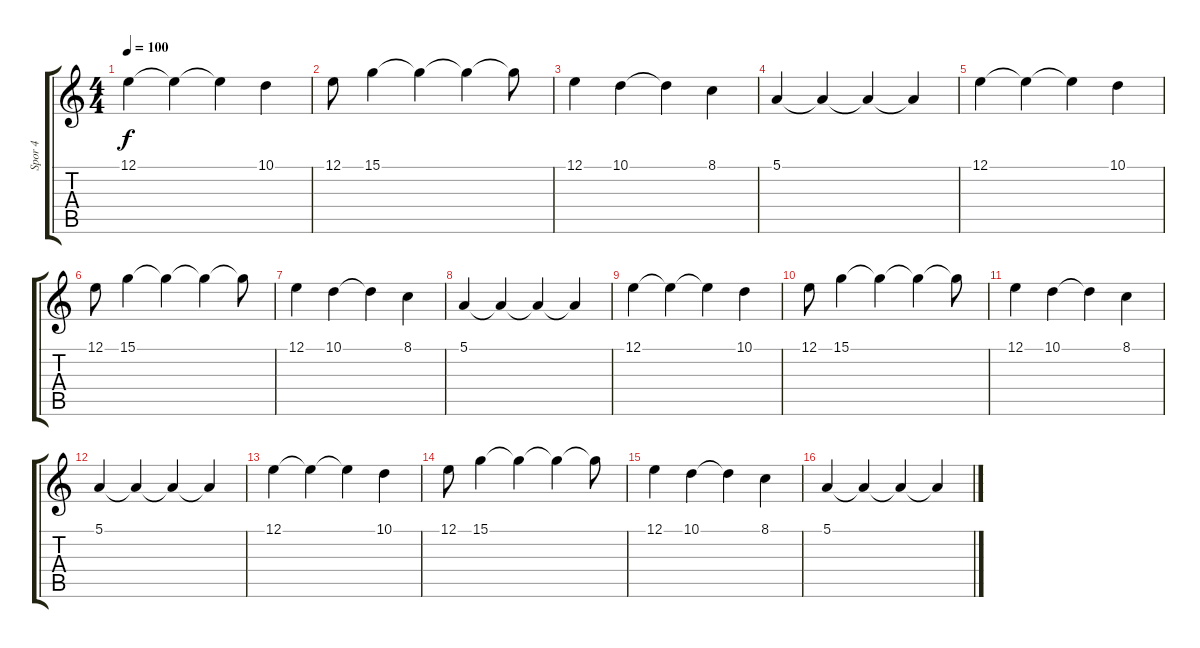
\track ("Spor 4" "Spor 4") {instrument flute}
\staff {score tabs}
\tuning (E4 B3 G3 D3 A2 E2) {hide}
\ts (4 4)
\tempo 100
\clef g2
\ks c
12.1.4{dy f volume 6 instrument flute} 12.1{t}.4{volume 7} 12.1{t}.4{volume 8} 10.1.4{volume 9} |
12.1.8{volume 10} 15.1.4{volume 11} 15.1{t}.4{volume 12} 15.1{t}.4{volume 13} 15.1{t}.8 |
12.1.4 10.1.4 10.1{t}.4 8.1.4 |
5.1.4 5.1{t}.4 5.1{t}.4 5.1{t}.4 |
12.1.4 12.1{t}.4 12.1{t}.4 10.1.4 |
12.1.8 15.1.4 15.1{t}.4 15.1{t}.4 15.1{t}.8 |
12.1.4 10.1.4 10.1{t}.4 8.1.4 |
5.1.4 5.1{t}.4 5.1{t}.4 5.1{t}.4 |
12.1.4 12.1{t}.4 12.1{t}.4 10.1.4 |
12.1.8 15.1.4 15.1{t}.4 15.1{t}.4 15.1{t}.8 |
12.1.4 10.1.4 10.1{t}.4 8.1.4 |
5.1.4 5.1{t}.4 5.1{t}.4 5.1{t}.4 |
12.1.4 12.1{t}.4 12.1{t}.4 10.1.4 |
12.1.8 15.1.4 15.1{t}.4 15.1{t}.4 15.1{t}.8 |
12.1.4 10.1.4 10.1{t}.4 8.1.4 |
5.1.4 5.1{t}.4 5.1{t}.4 5.1{t}.4
